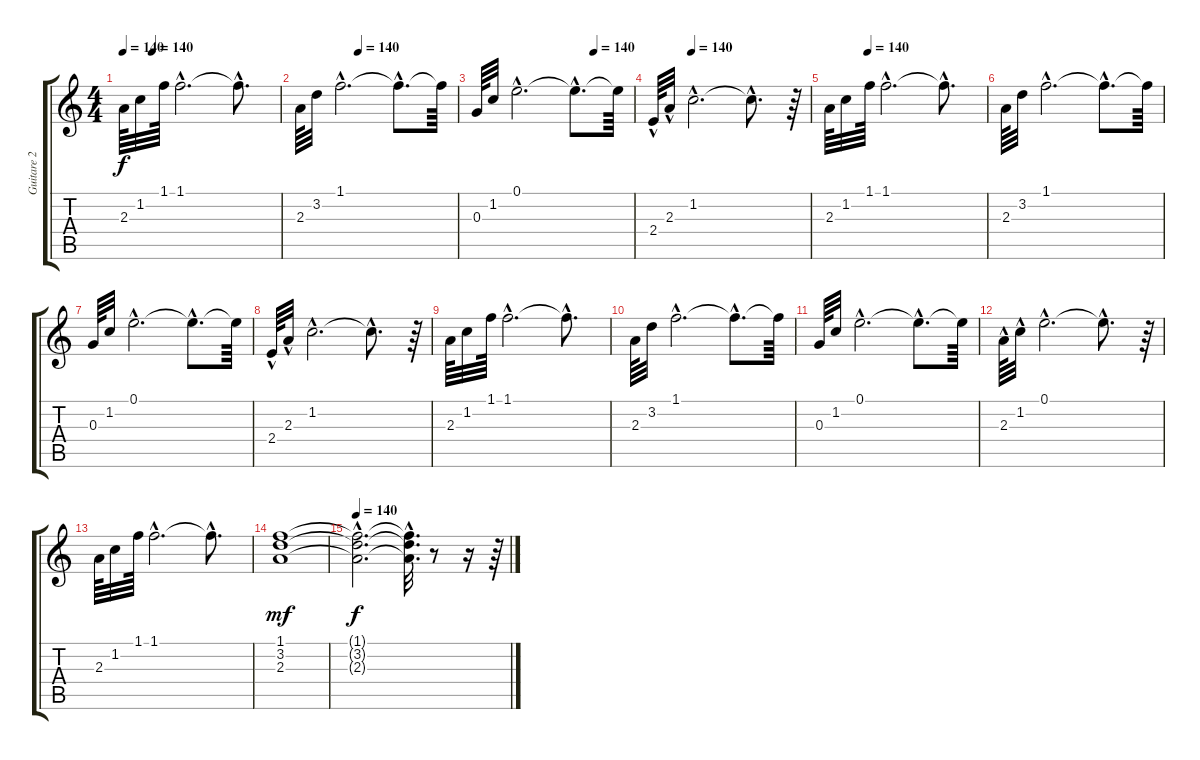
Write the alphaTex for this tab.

\track ("Guitare 2" "Guitare 2") {instrument acousticguitarnylon}
\staff {score tabs}
\tuning (E4 B3 G3 D3 A2 E2) {hide}
\ts (4 4)
\tempo 140
\tempo (140 0.1875)
\clef g2
\ks c
2.3.64{dy f} 1.2.32 1.1.64 1.1{hac}.2{d} 1.1{hac t}.8{d} |
\tempo (140 0.375)
2.3.64 3.2.32 1.1{hac}.2{d} 1.1{hac t}.8{d} 1.1{t}.64 |
\tempo (140 0.75)
0.3.64 1.2.32 0.1{hac}.2{d} 0.1{hac t}.8{d} 0.1{t}.64 |
\tempo (140 0.25)
2.4{hac}.64 2.3{hac}.32 1.2{hac}.2{d} 1.2{hac t}.8{d} r.64 |
\tempo (140 0.25)
2.3.64 1.2.32 1.1.64 1.1{hac}.2{d} 1.1{hac t}.8{d} |
2.3.64 3.2.32 1.1{hac}.2{d} 1.1{hac t}.8{d} 1.1{t}.64 |
0.3.64 1.2.32 0.1{hac}.2{d} 0.1{hac t}.8{d} 0.1{t}.64 |
2.4{hac}.64 2.3{hac}.32 1.2{hac}.2{d} 1.2{hac t}.8{d} r.64 |
2.3.64 1.2.32 1.1.64 1.1{hac}.2{d} 1.1{hac t}.8{d} |
2.3.64 3.2.32 1.1{hac}.2{d} 1.1{hac t}.8{d} 1.1{t}.64 |
0.3.64 1.2.32 0.1{hac}.2{d} 0.1{hac t}.8{d} 0.1{t}.64 |
2.3{hac}.64 1.2{hac}.32 0.1{hac}.2{d} 0.1{hac t}.8{d} r.64 |
2.3.64 1.2.32 1.1.64 1.1{hac}.2{d} 1.1{hac t}.8{d} |
(1.1 3.2 2.3).1{dy mf} |
\tempo 140
(1.1{hac t} 3.2{hac t} 2.3{hac t}).2{d dy f} (1.1{hac t} 3.2{hac t} 2.3{hac t}).32{d} r.8 r.16 r.64
